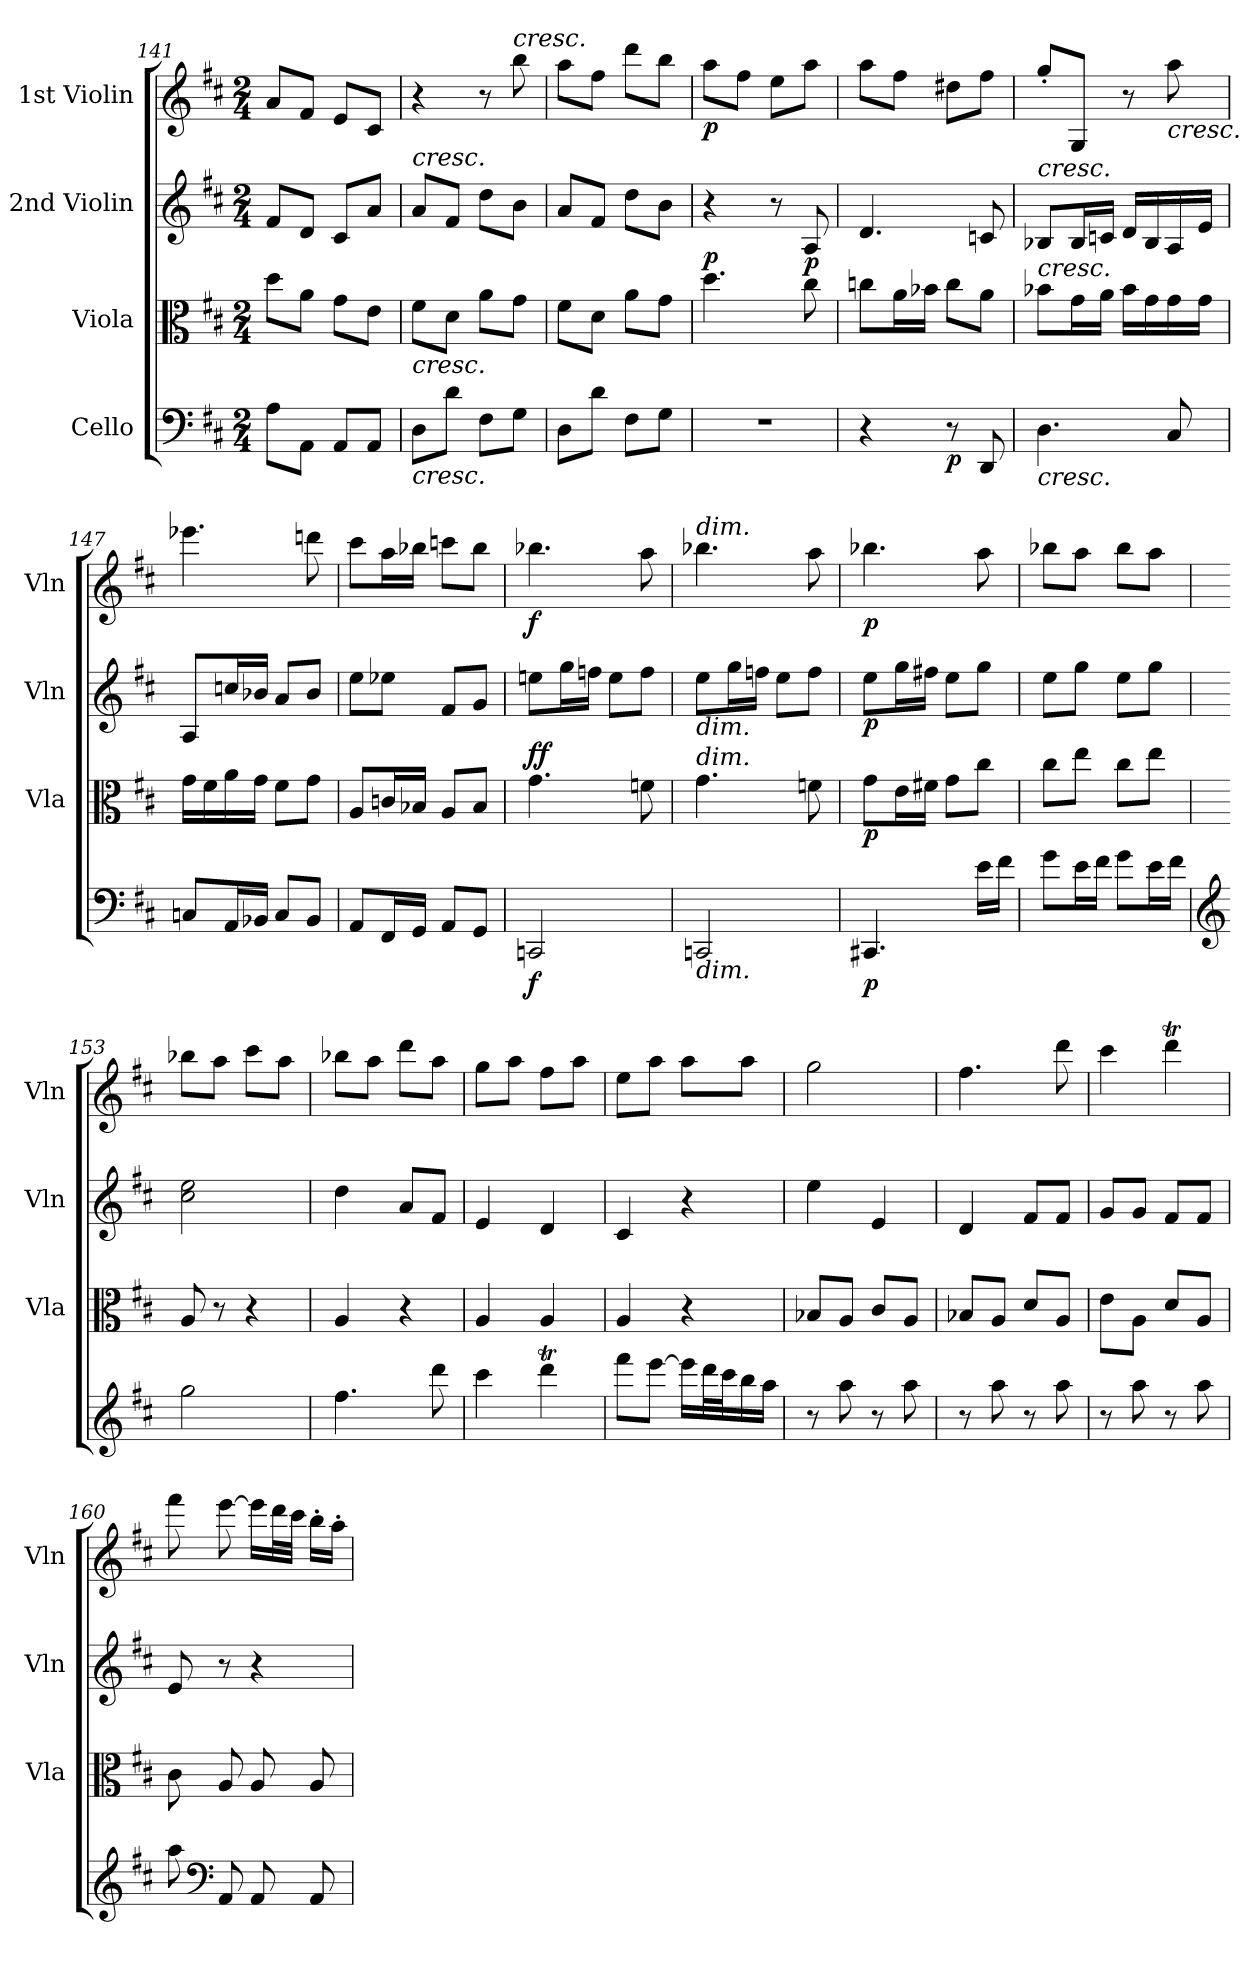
**kern	**dynam	**kern	**dynam	**kern	**dynam	**kern	**dynam
*part4	*part4	*part3	*part3	*part2	*part2	*part1	*part1
*staff4	*staff4	*staff3	*staff3	*staff2	*staff2	*staff1	*staff1
*I"Cello	*	*I"Viola	*	*I"2nd Violin	*	*I"1st Violin	*
*	*	*I'Vla	*	*I'Vln	*	*I'Vln	*
*clefF4	*	*clefC3	*	*clefG2	*	*clefG2	*
*k[f#c#]	*	*k[f#c#]	*	*k[f#c#]	*	*k[f#c#]	*
*M2/4	*	*M2/4	*	*M2/4	*	*M2/4	*
=141	=141	=141	=141	=141	=141	=141	=141
8A\L	.	8dd\L	.	8f#/L	.	8a/L	.
8AA\J	.	8a\J	.	8d/J	.	8f#/J	.
8AA/L	.	8g\L	.	8c#/L	.	8e/L	.
8AA/J	.	8e\J	.	8a/J	.	8c#/J	.
=142	=142	=142	=142	=142	=142	=142	=142
!	!	!	!	!LO:TX:a:i:t=cresc.	!	!	!
!	!	!LO:TX:b:i:t=cresc.	!	!	!	!	!
!LO:TX:b:i:t=cresc.	!	!	!	!	!	!	!
8D\L	.	8f#\L	.	8a/L	.	4r	.
8d\J	.	8d\J	.	8f#/J	.	.	.
8F#\L	.	8a\L	.	8dd\L	.	8r	.
!	!	!	!	!	!	!LO:TX:a:i:t=cresc.	!
8G\J	.	8g\J	.	8b\J	.	8bb\	.
=143	=143	=143	=143	=143	=143	=143	=143
8D\L	.	8f#\L	.	8a/L	.	8aa\L	.
8d\J	.	8d\J	.	8f#/J	.	8ff#\J	.
8F#\L	.	8a\L	.	8dd\L	.	8ddd\L	.
8G\J	.	8g\J	.	8b\J	.	8bb\J	.
=144	=144	=144	=144	=144	=144	=144	=144
!	!	!	!LO:DY:a	!	!	!	!LO:DY:b
2r	.	4.dd\	p	4r	.	8aa\L	p
.	.	.	.	.	.	8ff#\J	.
.	.	.	.	8r	.	8ee\L	.
!	!	!	!	!	!LO:DY:b	!	!
.	.	8cc#\	.	8A/	p	8aa\J	.
!!LO:LB:g=z
=145	=145	=145	=145	=145	=145	=145	=145
4r	.	8ccn\L	.	4.d/	.	8aa\L	.
.	.	16a\L	.	.	.	8ff#\J	.
.	.	16b-X\JJ	.	.	.	.	.
!	!LO:DY:b	!	!	!	!	!	!
8r	p	8cc\L	.	.	.	8dd#X\L	.
8DD/	.	8a\J	.	8cn/	.	8ff#\J	.
!!LO:PB:g=z
=146	=146	=146	=146	=146	=146	=146	=146
!	!	!	!	!LO:TX:a:i:t=cresc.	!	!	!
!	!	!LO:TX:a:i:t=cresc.	!	!	!	!	!
!LO:TX:b:i:t=cresc.	!	!	!	!	!	!	!
4.D\	.	8b-X\L	.	8B-X/L	.	8gg'/L	.
.	.	16g\L	.	16B-/L	.	8G/J	.
.	.	16a\JJ	.	16cn/JJ	.	.	.
.	.	16b-\LL	.	16d/LL	.	8r	.
.	.	16g\	.	16B-/	.	.	.
!	!	!	!	!	!	!LO:TX:b:i:t=cresc.	!
8C#/	.	16g\	.	16A/	.	8aa\	.
.	.	16g\JJ	.	16e/JJ	.	.	.
=147	=147	=147	=147	=147	=147	=147	=147
8Cn/L	.	16g\LL	.	8A/L	.	4.eee-X\	.
.	.	16f#\	.	.	.	.	.
16AA/L	.	16a\	.	16ccn/L	.	.	.
16BB-X/JJ	.	16g\JJ	.	16b-X/JJ	.	.	.
8C/L	.	8f#\L	.	8a/L	.	.	.
8BB-/J	.	8g\J	.	8b-/J	.	8dddn\	.
=148	=148	=148	=148	=148	=148	=148	=148
8AA/L	.	8A/L	.	8ee\L	.	8ccc#\L	.
16FF#/L	.	16cn/L	.	8ee-X\J	.	16aa\L	.
16GG/JJ	.	16B-X/JJ	.	.	.	16bb-X\JJ	.
8AA/L	.	8A/L	.	8f#/L	.	8cccn\L	.
8GG/J	.	8B-/J	.	8g/J	.	8bb-\J	.
=149	=149	=149	=149	=149	=149	=149	=149
!	!LO:DY:b	!	!LO:DY:a	!	!	!	!
!	!	!	!LO:DY:n=1:b	!	!	!	!LO:DY:b
2CCn/	f	4.g\	f f	8een\L	.	4.bb-X\	f
.	.	.	.	16gg\L	.	.	.
.	.	.	.	16ffn\JJ	.	.	.
.	.	.	.	8ee\L	.	.	.
.	.	8fn\	.	8ff\J	.	8aa\	.
!!LO:LB:g=z
=150	=150	=150	=150	=150	=150	=150	=150
!	!	!	!	!	!	!LO:TX:a:i:t=dim.	!
!	!	!	!	!LO:TX:b:i:t=dim.	!	!	!
!	!	!LO:TX:a:i:t=dim.	!	!	!	!	!
!LO:TX:b:i:t=dim.	!	!	!	!	!	!	!
2CCn/	.	4.g\	.	8ee\L	.	4.bb-X\	.
.	.	.	.	16gg\L	.	.	.
.	.	.	.	16ffn\JJ	.	.	.
.	.	.	.	8ee\L	.	.	.
.	.	8fn\	.	8ff\J	.	8aa\	.
=151	=151	=151	=151	=151	=151	=151	=151
!	!LO:DY:b	!	!LO:DY:b	!	!LO:DY:b	!	!LO:DY:b
4.CC#X/	p	8g\L	p	8ee\L	p	4.bb-X\	p
.	.	16e\L	.	16gg\L	.	.	.
.	.	16f#X\JJ	.	16ff#X\JJ	.	.	.
.	.	8g\L	.	8ee\L	.	.	.
16e\LL	.	8cc#\J	.	8gg\J	.	8aa\	.
16f#\JJ	.	.	.	.	.	.	.
!!LO:PB:g=z
=152	=152	=152	=152	=152	=152	=152	=152
8g\L	.	8cc#\L	.	8ee\L	.	8bb-X\L	.
16e\L	.	8ee\J	.	8gg\J	.	8aa\J	.
16f#\JJ	.	.	.	.	.	.	.
8g\L	.	8cc#\L	.	8ee\L	.	8bb-\L	.
16e\L	.	8ee\J	.	8gg\J	.	8aa\J	.
16f#\JJ	.	.	.	.	.	.	.
=153	=153	=153	=153	=153	=153	=153	=153
*clefG2	*	*	*	*	*	*	*
2gg\	.	8A/	.	2cc#\ 2ee\	.	8bb-X\L	.
.	.	8r	.	.	.	8aa\J	.
.	.	4r	.	.	.	8ccc#\L	.
.	.	.	.	.	.	8aa\J	.
=154	=154	=154	=154	=154	=154	=154	=154
4.ff#\	.	4A/	.	4dd\	.	8bb-X\L	.
.	.	.	.	.	.	8aa\J	.
.	.	4r	.	8a/L	.	8ddd\L	.
8ddd\	.	.	.	8f#/J	.	8aa\J	.
=155	=155	=155	=155	=155	=155	=155	=155
4ccc#\	.	4A/	.	4e/	.	8gg\L	.
.	.	.	.	.	.	8aa\J	.
4dddT\	.	4A/	.	4d/	.	8ff#\L	.
.	.	.	.	.	.	8aa\J	.
!!LO:LB:g=z
=156	=156	=156	=156	=156	=156	=156	=156
8fff#\L	.	4A/	.	4c#/	.	8ee\L	.
[8eee\J	.	.	.	.	.	8aa\J	.
16eee\LL]	.	4r	.	4r	.	8aa\L	.
32ddd\L	.	.	.	.	.	.	.
32ccc#\J	.	.	.	.	.	.	.
16bb\	.	.	.	.	.	8aa\J	.
16aa\JJ	.	.	.	.	.	.	.
=157	=157	=157	=157	=157	=157	=157	=157
8r	.	8B-X/L	.	4ee\	.	2gg\	.
8aa\	.	8A/J	.	.	.	.	.
8r	.	8c#/L	.	4e/	.	.	.
8aa\	.	8A/J	.	.	.	.	.
=158	=158	=158	=158	=158	=158	=158	=158
8r	.	8B-X/L	.	4d/	.	4.ff#\	.
8aa\	.	8A/J	.	.	.	.	.
8r	.	8d/L	.	8f#/L	.	.	.
8aa\	.	8A/J	.	8f#/J	.	8ddd\	.
=159	=159	=159	=159	=159	=159	=159	=159
8r	.	8e\L	.	8g/L	.	4ccc#\	.
8aa\	.	8A\J	.	8g/J	.	.	.
8r	.	8d/L	.	8f#/L	.	4dddT\	.
8aa\	.	8A/J	.	8f#/J	.	.	.
!!LO:LB:g=z
=160	=160	=160	=160	=160	=160	=160	=160
8aa\	.	8c#\	.	8e/	.	8fff#\	.
*clefF4	*	*	*	*	*	*	*
8AA/	.	8A/	.	8r	.	[8eee\	.
8AA/	.	8A/	.	4r	.	16eee\LL]	.
.	.	.	.	.	.	32ddd\L	.
.	.	.	.	.	.	32ccc#\JJJ	.
8AA/	.	8A/	.	.	.	16bb'\LL	.
.	.	.	.	.	.	16aa'\JJ	.
=	=	=	=	=	=	=	=
*-	*-	*-	*-	*-	*-	*-	*-
